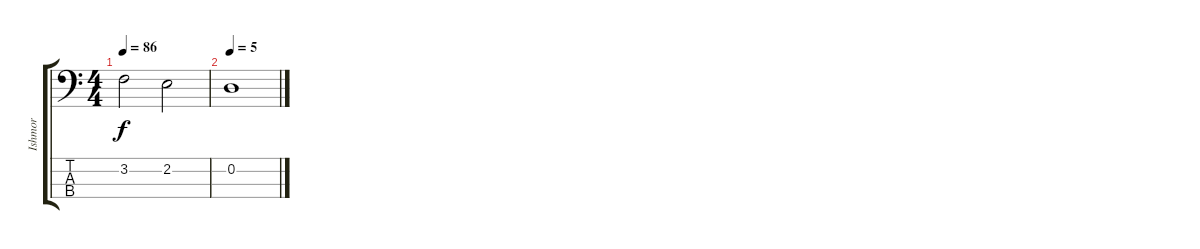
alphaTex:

\track ("Ishmor" "Ishmor") {instrument electricbasspick}
\staff {score tabs}
\tuning (G2 D2 A1 E1) {hide}
\ts (4 4)
\tempo 86
\clef f4
\ks c
3.2.2{dy f} 2.2.2 |
\tempo 5
0.2.1
